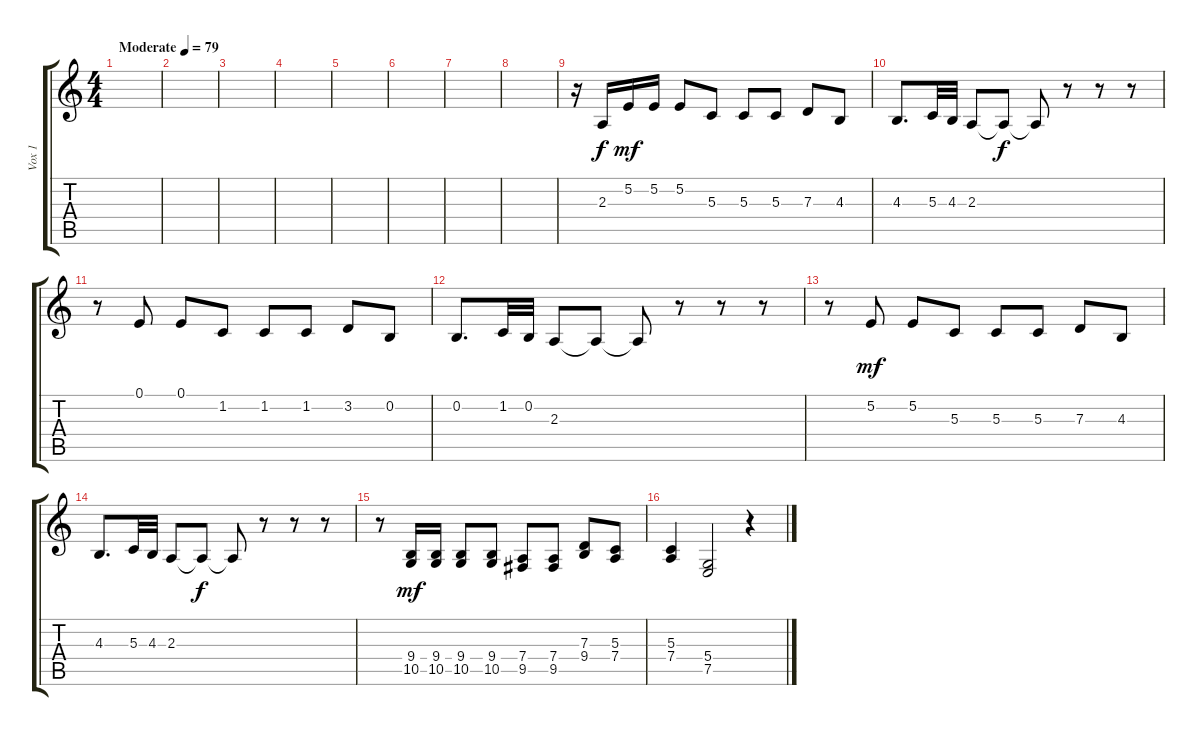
\track ("Vox 1" "Vox 1") {instrument lead6voice}
\staff {score tabs}
\tuning (E4 B3 G3 D3 A2 E2) {hide}
\ts (4 4)
\tempo (79 "Moderate")
\clef g2
\ks c
|
|
|
|
|
|
|
|
r.16 2.3.16 5.2.16{dy mf} 5.2.16 5.2.8 5.3.8 5.3.8 5.3.8 7.3.8 4.3.8 |
4.3.8{d} 5.3.32 4.3.32 2.3.8 2.3{t}.8{dy f} 2.3{t}.8 r.8 r.8 r.8 |
r.8 0.1.8 0.1.8 1.2.8 1.2.8 1.2.8 3.2.8 0.2.8 |
0.2.8{d} 1.2.32 0.2.32 2.3.8 2.3{t}.8 2.3{t}.8 r.8 r.8 r.8 |
r.8 5.2.8{dy mf} 5.2.8 5.3.8 5.3.8 5.3.8 7.3.8 4.3.8 |
4.3.8{d} 5.3.32 4.3.32 2.3.8 2.3{t}.8{dy f} 2.3{t}.8 r.8 r.8 r.8 |
r.8 (9.4 10.5).16{dy mf} (9.4 10.5).16 (9.4 10.5).8 (9.4 10.5).8 (7.4 9.5).8 (7.4 9.5).8 (7.3 9.4).8 (5.3 7.4).8 |
(5.3 7.4).4 (5.4 7.5).2 r.4
